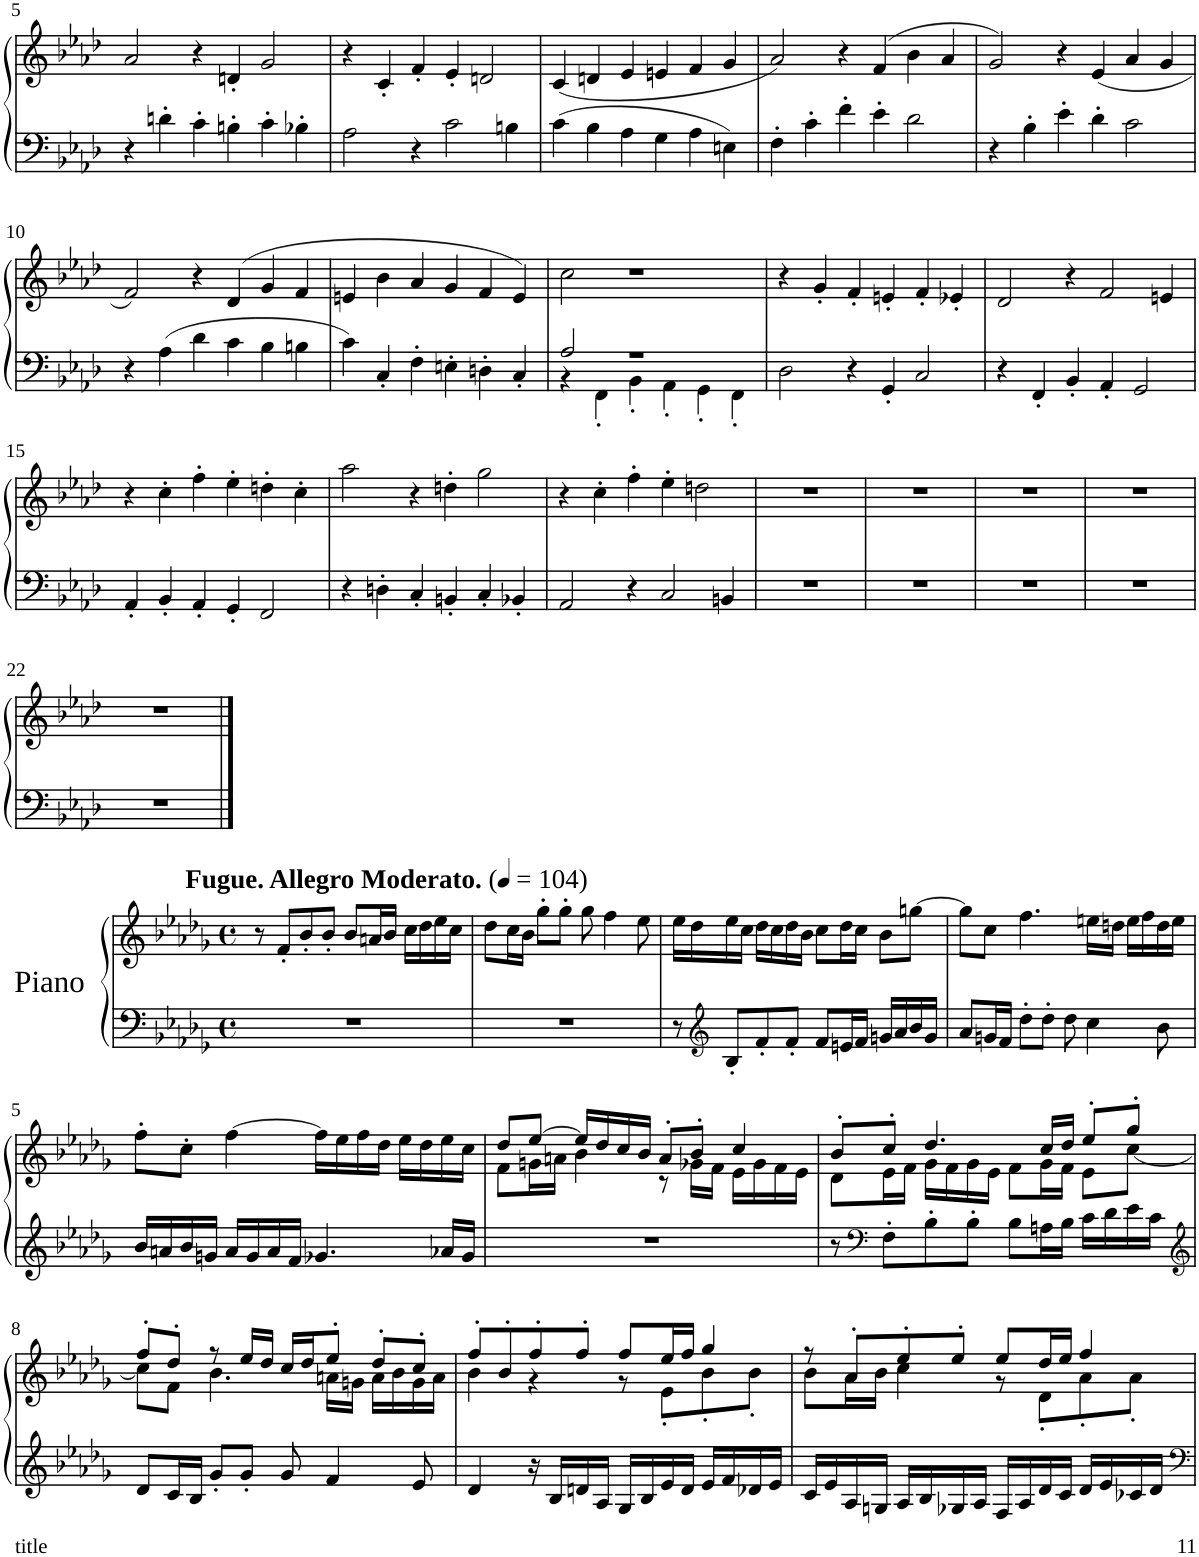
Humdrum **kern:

**kern	**kern
*part1	*part1
*staff2	*staff1
*I"Piano	*
*I'Pno	*
!!LO:PB:g=z
*clefF4	*clefG2
*k[b-e-a-d-]	*k[b-e-a-d-]
*M3/2	*M3/2
=5	=5
4r	2a-/
4dn'\	.
4c'\	4r
4Bn'\	4dn'/
4c'\	2g/
4B-X'\	.
=6	=6
2A-\	4r
.	4c'/
4r	4f'/
2c\	4e-'/
.	2dn/
4Bn\	.
=7	=7
4c\	(4c/
4B-\	4dn/
4A-\	4e-/
4G\	4en/
4A-\	4f/
4En\	4g/
=8	=8
4F'\	2a-/)
4c'\	.
4f'\	4r
4e-'\	(4f/
2d-\	4b-\
.	4a-/
=9	=9
4r	2g/)
4B-'\	.
4e-'\	4r
4d-'\	(4e-/
2c\	4a-/
.	4g/
!!LO:LB:g=z
=10	=10
4r	2f/)
4A-\	.
4d-\	4r
4c\	(4d-/
4B-\	4g/
4Bn\	4f/
=11	=11
4c\	4en/
4C'/	4b-\
4F'\	4a-/
4En'\	4g/
4Dn'\	4f/
4C'/	4e/)
=12	=12
*^	*
2A-/	4r	2cc\
.	4FF'\	.
1r	4BB-'\	1r
.	4AA-'\	.
.	4GG'\	.
.	4FF'\	.
*v	*v	*
=13	=13
2D-\	4r
.	4g'/
4r	4f'/
4GG'/	4en'/
2C/	4f'/
.	4e-X'/
=14	=14
4r	2d-/
4FF'/	.
4BB-'/	4r
4AA-'/	2f/
2GG/	.
.	4en/
!!LO:LB:g=z
=15	=15
4AA-'/	4r
4BB-'/	4cc'\
4AA-'/	4ff'\
4GG'/	4ee-'\
2FF/	4ddn'\
.	4cc'\
=16	=16
4r	2aa-\
4Dn'\	.
4C'/	4r
4BBn'/	4ddn'\
4C'/	2gg\
4BB-X'/	.
=17	=17
2AA-/	4r
.	4cc'\
4r	4ff'\
2C/	4ee-'\
.	2ddn\
4BBn/	.
=18	=18
1.r	1.r
=19	=19
1.r	1.r
=20	=20
1.r	1.r
=21	=21
1.r	1.r
!!LO:LB:g=z
=22	=22
1.r	1.r
!!LO:LB:g=z
==1	==1
*k[b-e-a-d-g-]	*k[b-e-a-d-g-]
*M4/4	*M4/4
*met(c)	*met(c)
*	*MM104
!	!LO:TX:a:B:t=Fugue. Allegro Moderato.
1r	8r
.	8f'/L
.	8b-'/
.	8b-'/J
.	8b-/L
.	16an/L
.	16b-/JJ
.	16cc\LL
.	16dd-\
.	16ee-\
.	16cc\JJ
=2	=2
1r	8dd-\L
.	16cc\L
.	16b-\JJ
.	8gg-'\L
.	8gg-'\J
.	8gg-\
.	4ff\
.	8ee-\
=3	=3
8r	16ee-\LL
.	16dd-\
*clefG2	*
8B-'/L	16ee-\
.	16cc\JJ
8f'/	16dd-\LL
.	16cc\
8f'/J	16dd-\
.	16b-\JJ
8f/L	8cc\L
16en/L	16dd-\L
16f/JJ	16cc\JJ
16gn/LL	8b-\L
16a-/	.
16b-/	[8ggn\J
16g/JJ	.
=4	=4
8a-/L	8gg\L]
16gn/L	8cc\J
16f/JJ	.
8dd-'\L	4.ff\
8dd-'\J	.
8dd-\	.
4cc\	16een\LL
.	16ddn\JJ
.	16ee\LL
.	16ff\
8b-\	16dd\
.	16ee\JJ
!!LO:LB:g=z
=5	=5
16b-/LL	8ff'\L
16an/	.
16b-/	8cc'\J
16gn/JJ	.
16a/LL	[4ff\
16g/	.
16a/	.
16f/JJ	.
4.g-X/	16ff\LL]
.	16ee-\
.	16ff\
.	16dd-\JJ
.	16ee-\LL
.	16dd-\
16a-X/LL	16ee-\
16g-/JJ	16cc\JJ
=6	=6
*	*^
1r	8dd-/L	8f\L
.	[8ee-/J	16gn\L
.	.	16an\JJ
.	16ee-/LL]	4b-\
.	16dd-/	.
.	16cc/	.
.	16b-/JJ	.
.	8a'/L	8r
.	8b-'/J	16g-X\LL
.	.	16f\JJ
.	4cc/	16e-\LL
.	.	16g-\
.	.	16f\
.	.	16e-\JJ
=7	=7	=7
8r	8b-'/L	8d-\L
*clefF4	*	*
8F'\L	8cc'/J	16e-\L
.	.	16f\JJ
8B-'\	4.dd-/	16g-\LL
.	.	16f\
8B-'\J	.	16g-\
.	.	16e-\JJ
8B-\L	.	8f\L
16An\L	16cc/LL	16g-\L
16B-\JJ	16dd-/JJ	16f\JJ
16c\LL	8ee-'/L	8e-\L
16d-\	.	.
16e-\	8gg-'/J	[8cc\J
16c\JJ	.	.
!!LO:LB:g=z	!!
=8	=8	=8
*clefG2	*	*
8d-/L	8ff'/L	8cc\L]
16c/L	8dd-'/J	8f\J
16B-/JJ	.	.
8g-'/L	8r	4.b-\
8g-'/J	16ee-/LL	.
.	16dd-/JJ	.
8g-/	16cc/LL	.
.	16dd-/J	.
4f/	8ee-'/J	16an\LL
.	.	16gn\JJ
.	8dd-'/L	16a\LL
.	.	16b-\
8e-/	8cc'/J	16g\
.	.	16a\JJ
=9	=9	=9
4d-/	8ff'/L	4b-\
.	8b-'/	.
16r	8ff'/	4r
16B-/LL	.	.
16dn/	8ff'/J	.
16A-/JJ	.	.
16G-/LL	8ff/L	8r
16B-/	.	.
16e-/	16ee-/L	8e-'\L
16d/JJ	16ff/JJ	.
16e-/LL	4gg-/	8b-'\
16f/	.	.
16d-X/	.	8b-'\J
16e-/JJ	.	.
=10	=10	=10
16c/LL	8r	8b-\L
16e-/	.	.
16A-/	8a-'/L	16a-\L
16Gn/JJ	.	16b-\JJ
16A-/LL	8ee-'/	4cc\
16B-/	.	.
16G-X/	8ee-'/J	.
16A-/JJ	.	.
16F/LL	8ee-/L	8r
16A-/	.	.
16d-/	16dd-/L	8d-'\L
16c/JJ	16ee-/JJ	.
16d-/LL	4ff/	8a-'\
16e-/	.	.
16c-X/	.	8a-'\J
16d-/JJ	.	.
*	*v	*v
=	=
*-	*-
